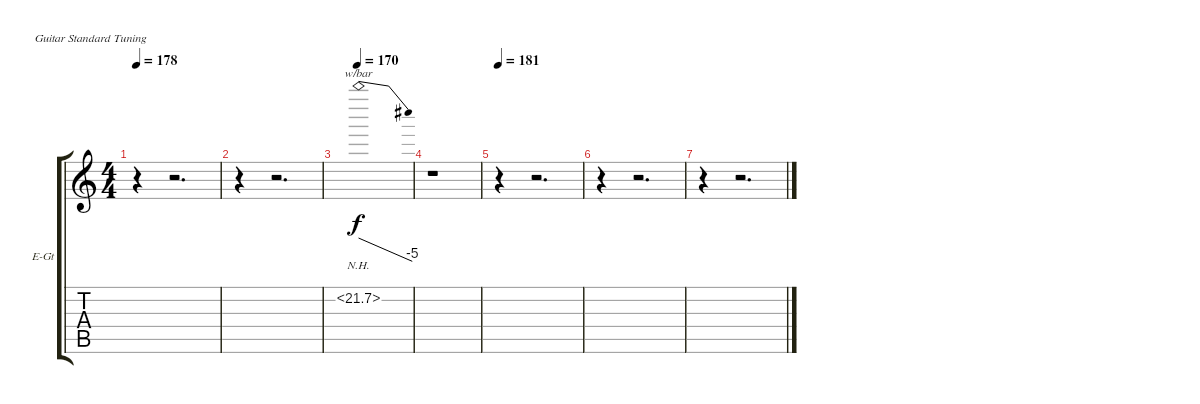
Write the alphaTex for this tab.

\bracketExtendMode groupsimilarinstruments
\firstSystemTrackNameOrientation horizontal
\otherSystemsTrackNameOrientation horizontal
\track ("Lead R" "E-Gt") {instrument overdrivenguitar}
\staff {score tabs}
\tuning (E4 B3 G3 D3 A2 E2)
\ts (4 4)
\tempo 178
\clef g2
\scale
0.960908
\ks c
r.4{dy f} r.2{d} |
\scale
1.23455 r.4 r.2{d} |
\tempo 170
\scale
0.960908 22.2{nh}.1{tbe (dive default 0 0 60 -20)} |
\scale
0.960908 r.1 |
\tempo 181
\scale
0.960908 r.4 r.2{d} |
\scale
0.960908 r.4 r.2{d} |
\scale
0.960908 r.4 r.2{d}
